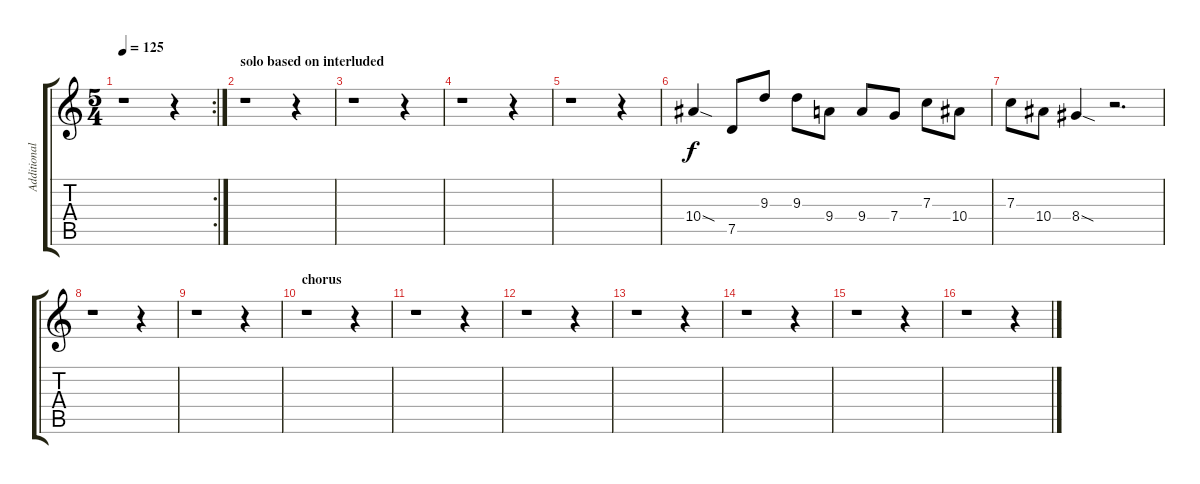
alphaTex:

\track ("Additional Guitars" "Additional") {instrument distortionguitar}
\staff {score tabs}
\tuning (D4 A3 F3 C3 G2 D2) {hide}
\rc 2
\ts (5 4)
\tempo 125
\clef g2
\ks c
r.1{dy f} r.4 |
\section ("" "solo based on interluded")
r.1 r.4 |
r.1 r.4 |
r.1 r.4 |
r.1 r.4 |
10.4{sod}.4{volume 10 balance 4 instrument distortionguitar} 7.5.8 9.3.8 9.3.8 9.4.8 9.4.8 7.4.8 7.3.8 10.4.8 |
7.3.8 10.4.8 8.4{sod}.4 r.2{d} |
r.1 r.4 |
r.1 r.4 |
\section ("" "chorus")
r.1 r.4 |
r.1 r.4 |
r.1 r.4 |
r.1 r.4 |
r.1 r.4 |
r.1 r.4 |
r.1 r.4
